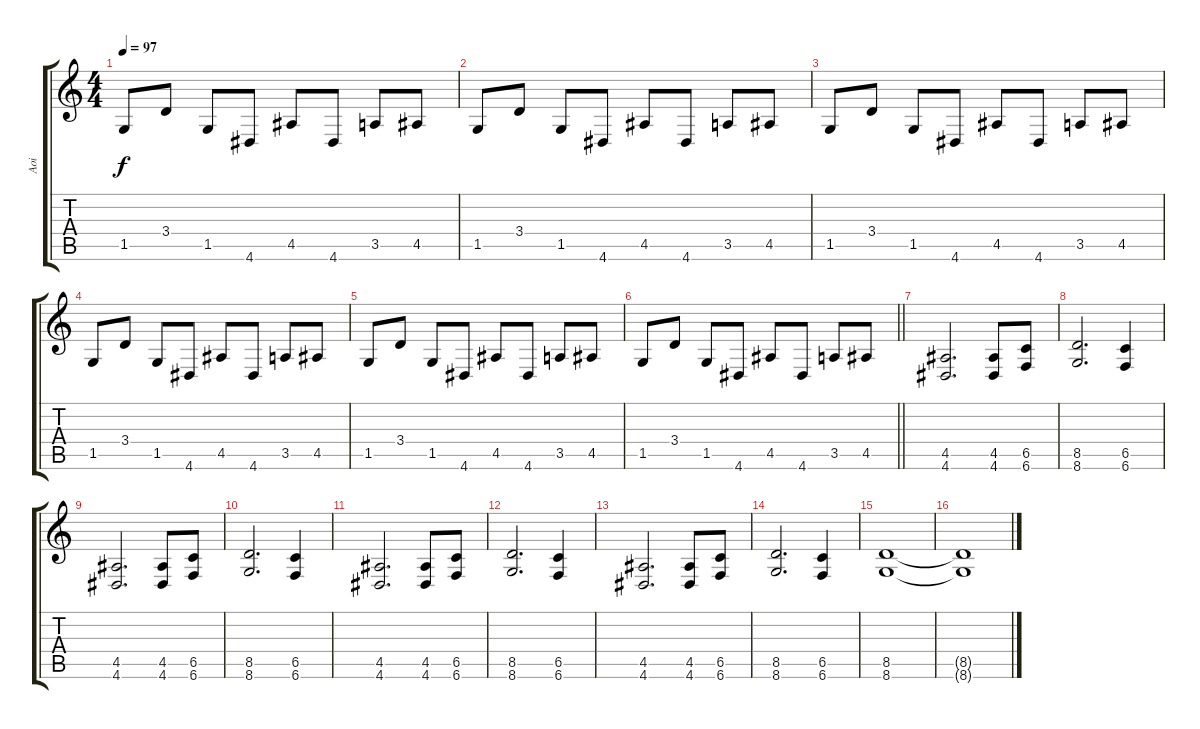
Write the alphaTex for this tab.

\track ("Aoi" "Aoi") {instrument electricguitarclean}
\staff {score tabs}
\tuning (Db4 Ab3 E3 B2 Gb2 B1) {hide}
\ts (4 4)
\tempo 97
\clef g2
\ks c
1.5.8{dy f} 3.4.8 1.5.8 4.6.8 4.5.8 4.6.8 3.5.8 4.5.8 |
1.5.8 3.4.8 1.5.8 4.6.8 4.5.8 4.6.8 3.5.8 4.5.8 |
1.5.8 3.4.8 1.5.8 4.6.8 4.5.8 4.6.8 3.5.8 4.5.8 |
1.5.8 3.4.8 1.5.8 4.6.8 4.5.8 4.6.8 3.5.8 4.5.8 |
1.5.8 3.4.8 1.5.8 4.6.8 4.5.8 4.6.8 3.5.8 4.5.8 |
\barLineRight lightlight
1.5.8 3.4.8 1.5.8 4.6.8 4.5.8 4.6.8 3.5.8 4.5.8 |
(4.5 4.6).2{d instrument distortionguitar} (4.5 4.6).8 (6.5 6.6).8 |
(8.5 8.6).2{d} (6.5 6.6).4 |
(4.5 4.6).2{d} (4.5 4.6).8 (6.5 6.6).8 |
(8.5 8.6).2{d} (6.5 6.6).4 |
(4.5 4.6).2{d} (4.5 4.6).8 (6.5 6.6).8 |
(8.5 8.6).2{d} (6.5 6.6).4 |
(4.5 4.6).2{d} (4.5 4.6).8 (6.5 6.6).8 |
(8.5 8.6).2{d} (6.5 6.6).4 |
(8.5 8.6).1 |
(8.5{t} 8.6{t}).1
